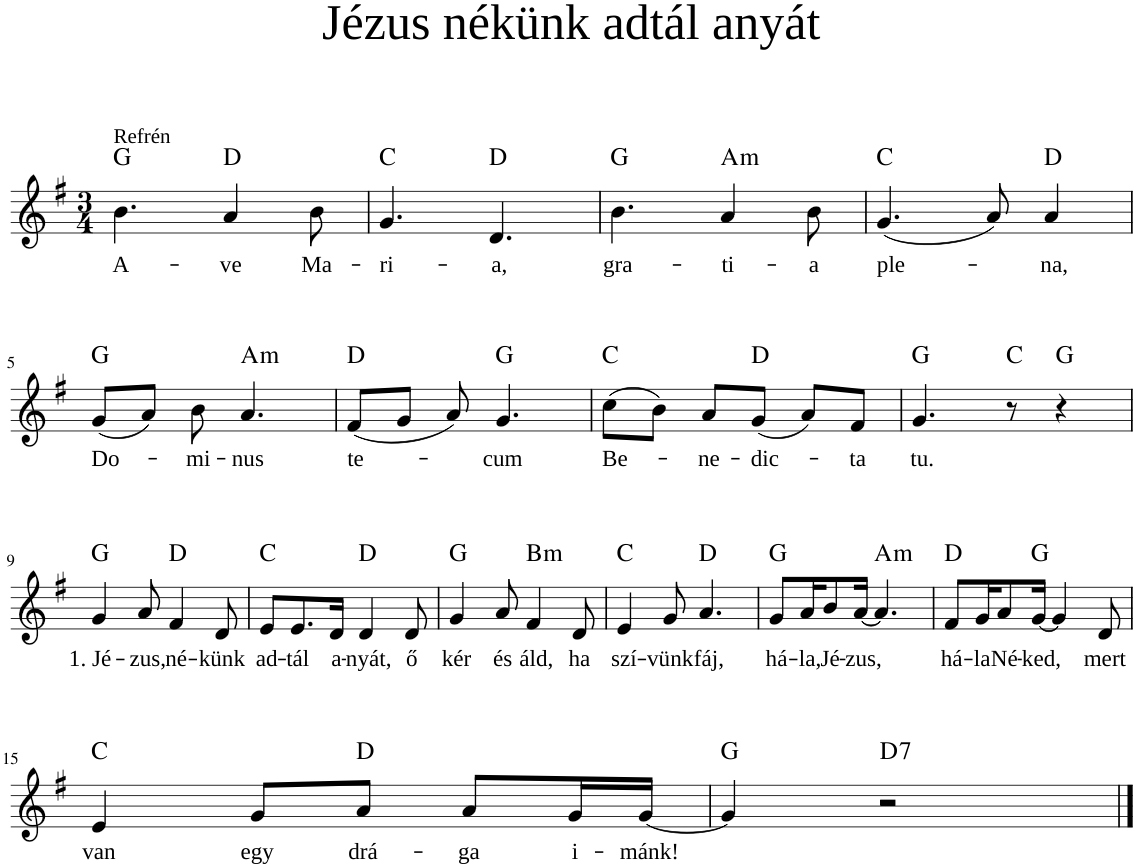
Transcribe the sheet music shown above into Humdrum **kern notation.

**kern	**text	**harte
*part1	*part1	*part1
*staff1	*staff1	*
*I"Voice	*	*
*clefG2	*	*
*k[f#]	*	*
*M3/4	*	*
=1	=1	=1
!LO:TX:a:t=Refrén	!	!
!	!LO:LY:b	!LO:H:kt=N.C.
4.b\	A-	N
!	!LO:LY:b	!LO:H:kt=N.C.
4a/	-ve	N
!	!LO:LY:b	!
8b\	Ma-	.
=2	=2	=2
!	!LO:LY:b	!LO:H:kt=N.C.
4.g/	-ri-	N
!	!LO:LY:b	!LO:H:kt=N.C.
4.d/	-a,	N
=3	=3	=3
!	!LO:LY:b	!LO:H:kt=N.C.
4.b\	gra-	N
!	!LO:LY:b	!LO:H:kt=m
4a/	-ti-	A:min
!	!LO:LY:b	!
8b\	-a	.
=4	=4	=4
!	!LO:LY:b	!LO:H:kt=N.C.
(4.g/	ple-	N
8a/)	.	.
!	!LO:LY:b	!LO:H:kt=N.C.
4a/	-na,	N
!!LO:LB:g=z
=5	=5	=5
!	!LO:LY:b	!LO:H:kt=N.C.
(8g/L	Do-	N
8a/J)	.	.
!	!LO:LY:b	!
8b\	-mi-	.
!	!LO:LY:b	!LO:H:kt=m
4.a/	-nus	A:min
=6	=6	=6
!	!LO:LY:b	!LO:H:kt=N.C.
(8f#/L	te-	N
8g/J	.	.
8a/)	.	.
!	!LO:LY:b	!LO:H:kt=N.C.
4.g/	-cum	N
=7	=7	=7
!	!LO:LY:b	!LO:H:kt=N.C.
(8cc\L	Be-	N
8b\J)	.	.
!	!LO:LY:b	!
8a/L	-ne-	.
!	!LO:LY:b	!LO:H:kt=N.C.
(8g/J	dic-	N
8a/L)	.	.
!	!LO:LY:b	!
8f#/J	-ta	.
=8	=8	=8
!	!LO:LY:b	!LO:H:kt=N.C.
4.g/	tu.	N
!	!	!LO:H:kt=N.C.
8r	.	N
!	!	!LO:H:kt=N.C.
4r	.	N
!!LO:LB:g=z
=9	=9	=9
!	!LO:LY:b	!LO:H:kt=N.C.
4g/	1. Jé-	N
!	!LO:LY:b	!
8a/	-zus,	.
!	!LO:LY:b	!LO:H:kt=N.C.
4f#/	né-	N
!	!LO:LY:b	!
8d/	-künk	.
=10	=10	=10
!	!LO:LY:b	!LO:H:kt=N.C.
8e/L	ad-	N
!	!LO:LY:b	!
8.e/	-tál	.
!	!LO:LY:b	!
16d/Jk	a-	.
!	!LO:LY:b	!LO:H:kt=N.C.
4d/	-nyát,	N
!	!LO:LY:b	!
8d/	ő	.
=11	=11	=11
!	!LO:LY:b	!LO:H:kt=N.C.
4g/	kér	N
!	!LO:LY:b	!
8a/	és	.
!	!LO:LY:b	!LO:H:kt=m
4f#/	áld,	B:min
!	!LO:LY:b	!
8d/	ha	.
=12	=12	=12
!	!LO:LY:b	!LO:H:kt=N.C.
4e/	szí-	N
!	!LO:LY:b	!
8g/	-vünk	.
!	!LO:LY:b	!LO:H:kt=N.C.
4.a/	fáj,	N
=13	=13	=13
!	!LO:LY:b	!LO:H:kt=N.C.
8g/L	há-	N
!	!LO:LY:b	!
16a/K	-la,	.
!	!LO:LY:b	!
8b/	Jé-	.
!	!LO:LY:b	!
[16a/Jk	-zus,	.
!	!	!LO:H:kt=m
4.a/]	.	A:min
=14	=14	=14
!	!LO:LY:b	!LO:H:kt=N.C.
8f#/L	há-	N
!	!LO:LY:b	!
16g/K	-la	.
!	!LO:LY:b	!
8a/	Né-	.
!	!LO:LY:b	!LO:H:kt=N.C.
[16g/Jk	-ked,	N
4g/]	.	.
!	!LO:LY:b	!
8d/	mert	.
!!LO:LB:g=z
=15	=15	=15
!	!LO:LY:b	!LO:H:kt=N.C.
4e/	van	N
!	!LO:LY:b	!
8g/L	egy	.
!	!LO:LY:b	!LO:H:kt=N.C.
8a/J	drá-	N
!	!LO:LY:b	!
8a/L	-ga	.
!	!LO:LY:b	!
16g/L	i-	.
!	!LO:LY:b	!
[16g/JJ	-mánk!	.
=16	=16	=16
!	!	!LO:H:kt=N.C.
4g/]	.	N
!	!	!LO:H:kt=7
2r	.	D:7
==	==	==
*-	*-	*-
